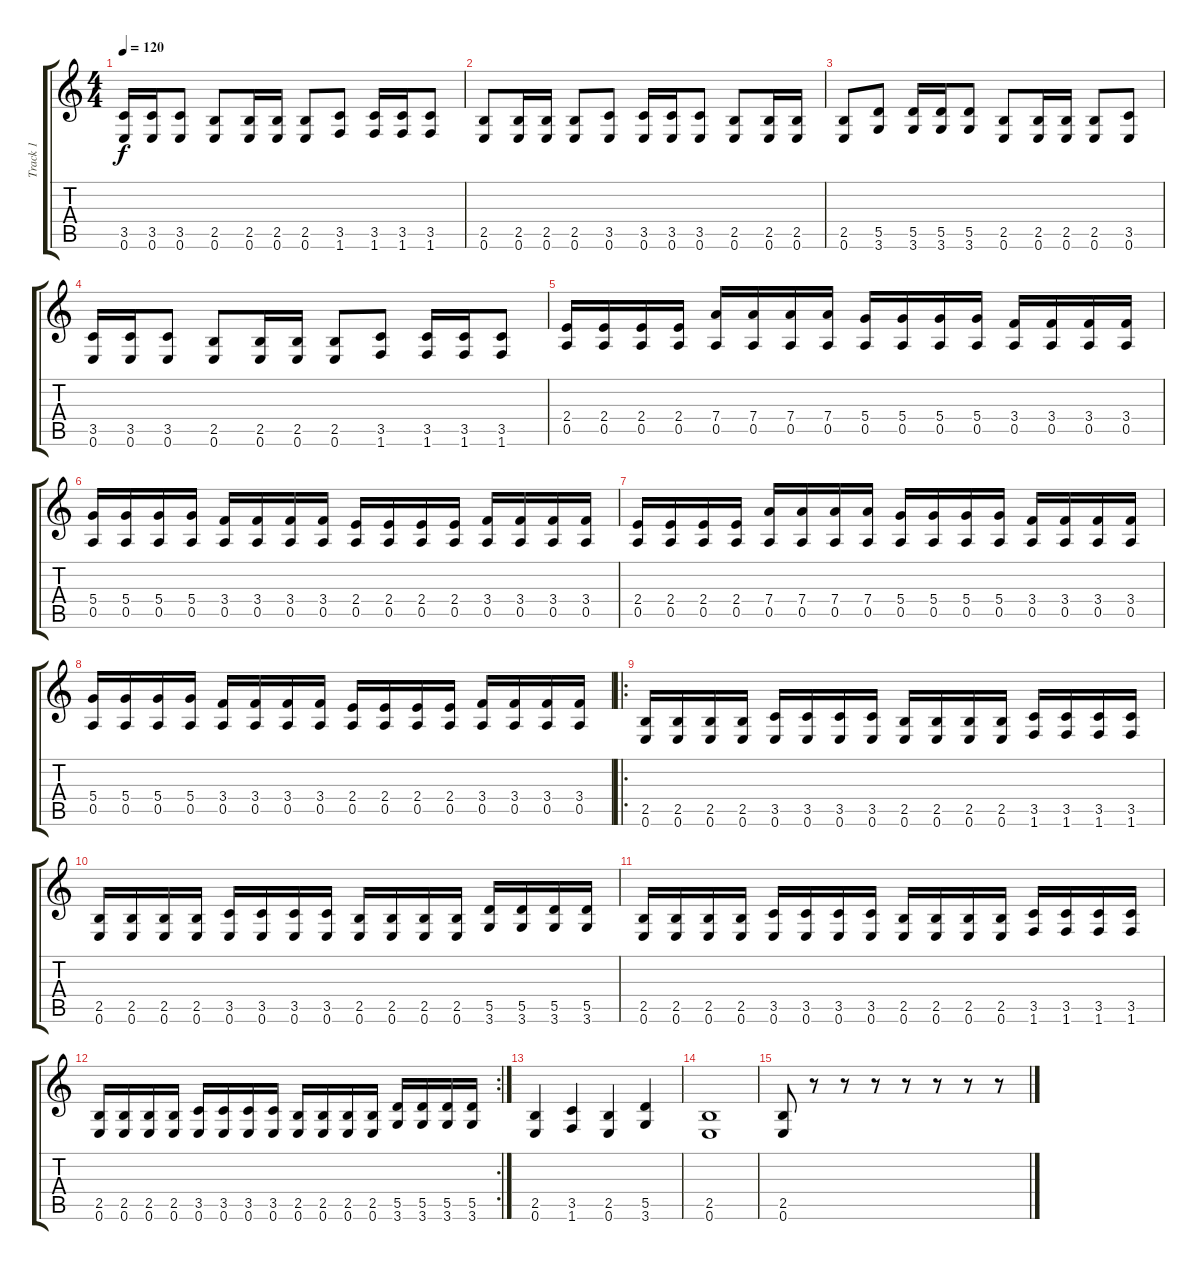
\track ("Track 1" "Track 1") {instrument distortionguitar}
\staff {score tabs}
\tuning (E4 B3 G3 D3 A2 E2) {hide}
\ts (4 4)
\tempo 120
\clef g2
\ks c
(3.5 0.6).16{dy f} (3.5 0.6).16 (3.5 0.6).8 (2.5 0.6).8 (2.5 0.6).16 (2.5 0.6).16 (2.5 0.6).8 (3.5 1.6).8 (3.5 1.6).16 (3.5 1.6).16 (3.5 1.6).8 |
(2.5 0.6).8 (2.5 0.6).16 (2.5 0.6).16 (2.5 0.6).8 (3.5 0.6).8 (3.5 0.6).16 (3.5 0.6).16 (3.5 0.6).8 (2.5 0.6).8 (2.5 0.6).16 (2.5 0.6).16 |
(2.5 0.6).8 (5.5 3.6).8 (5.5 3.6).16 (5.5 3.6).16 (5.5 3.6).8 (2.5 0.6).8 (2.5 0.6).16 (2.5 0.6).16 (2.5 0.6).8 (3.5 0.6).8 |
(3.5 0.6).16 (3.5 0.6).16 (3.5 0.6).8 (2.5 0.6).8 (2.5 0.6).16 (2.5 0.6).16 (2.5 0.6).8 (3.5 1.6).8 (3.5 1.6).16 (3.5 1.6).16 (3.5 1.6).8 |
(2.4 0.5).16 (2.4 0.5).16 (2.4 0.5).16 (2.4 0.5).16 (7.4 0.5).16 (7.4 0.5).16 (7.4 0.5).16 (7.4 0.5).16 (5.4 0.5).16 (5.4 0.5).16 (5.4 0.5).16 (5.4 0.5).16 (3.4 0.5).16 (3.4 0.5).16 (3.4 0.5).16 (3.4 0.5).16 |
(5.4 0.5).16 (5.4 0.5).16 (5.4 0.5).16 (5.4 0.5).16 (3.4 0.5).16 (3.4 0.5).16 (3.4 0.5).16 (3.4 0.5).16 (2.4 0.5).16 (2.4 0.5).16 (2.4 0.5).16 (2.4 0.5).16 (3.4 0.5).16 (3.4 0.5).16 (3.4 0.5).16 (3.4 0.5).16 |
(2.4 0.5).16 (2.4 0.5).16 (2.4 0.5).16 (2.4 0.5).16 (7.4 0.5).16 (7.4 0.5).16 (7.4 0.5).16 (7.4 0.5).16 (5.4 0.5).16 (5.4 0.5).16 (5.4 0.5).16 (5.4 0.5).16 (3.4 0.5).16 (3.4 0.5).16 (3.4 0.5).16 (3.4 0.5).16 |
(5.4 0.5).16 (5.4 0.5).16 (5.4 0.5).16 (5.4 0.5).16 (3.4 0.5).16 (3.4 0.5).16 (3.4 0.5).16 (3.4 0.5).16 (2.4 0.5).16 (2.4 0.5).16 (2.4 0.5).16 (2.4 0.5).16 (3.4 0.5).16 (3.4 0.5).16 (3.4 0.5).16 (3.4 0.5).16 |
\ro
(2.5 0.6).16 (2.5 0.6).16 (2.5 0.6).16 (2.5 0.6).16 (3.5 0.6).16 (3.5 0.6).16 (3.5 0.6).16 (3.5 0.6).16 (2.5 0.6).16 (2.5 0.6).16 (2.5 0.6).16 (2.5 0.6).16 (3.5 1.6).16 (3.5 1.6).16 (3.5 1.6).16 (3.5 1.6).16 |
(2.5 0.6).16 (2.5 0.6).16 (2.5 0.6).16 (2.5 0.6).16 (3.5 0.6).16 (3.5 0.6).16 (3.5 0.6).16 (3.5 0.6).16 (2.5 0.6).16 (2.5 0.6).16 (2.5 0.6).16 (2.5 0.6).16 (5.5 3.6).16 (5.5 3.6).16 (5.5 3.6).16 (5.5 3.6).16 |
(2.5 0.6).16 (2.5 0.6).16 (2.5 0.6).16 (2.5 0.6).16 (3.5 0.6).16 (3.5 0.6).16 (3.5 0.6).16 (3.5 0.6).16 (2.5 0.6).16 (2.5 0.6).16 (2.5 0.6).16 (2.5 0.6).16 (3.5 1.6).16 (3.5 1.6).16 (3.5 1.6).16 (3.5 1.6).16 |
\rc 2
(2.5 0.6).16 (2.5 0.6).16 (2.5 0.6).16 (2.5 0.6).16 (3.5 0.6).16 (3.5 0.6).16 (3.5 0.6).16 (3.5 0.6).16 (2.5 0.6).16 (2.5 0.6).16 (2.5 0.6).16 (2.5 0.6).16 (5.5 3.6).16 (5.5 3.6).16 (5.5 3.6).16 (5.5 3.6).16 |
(2.5 0.6).4 (3.5 1.6).4 (2.5 0.6).4 (5.5 3.6).4 |
(2.5 0.6).1 |
(2.5 0.6).8 r.8 r.8 r.8 r.8 r.8 r.8 r.8
